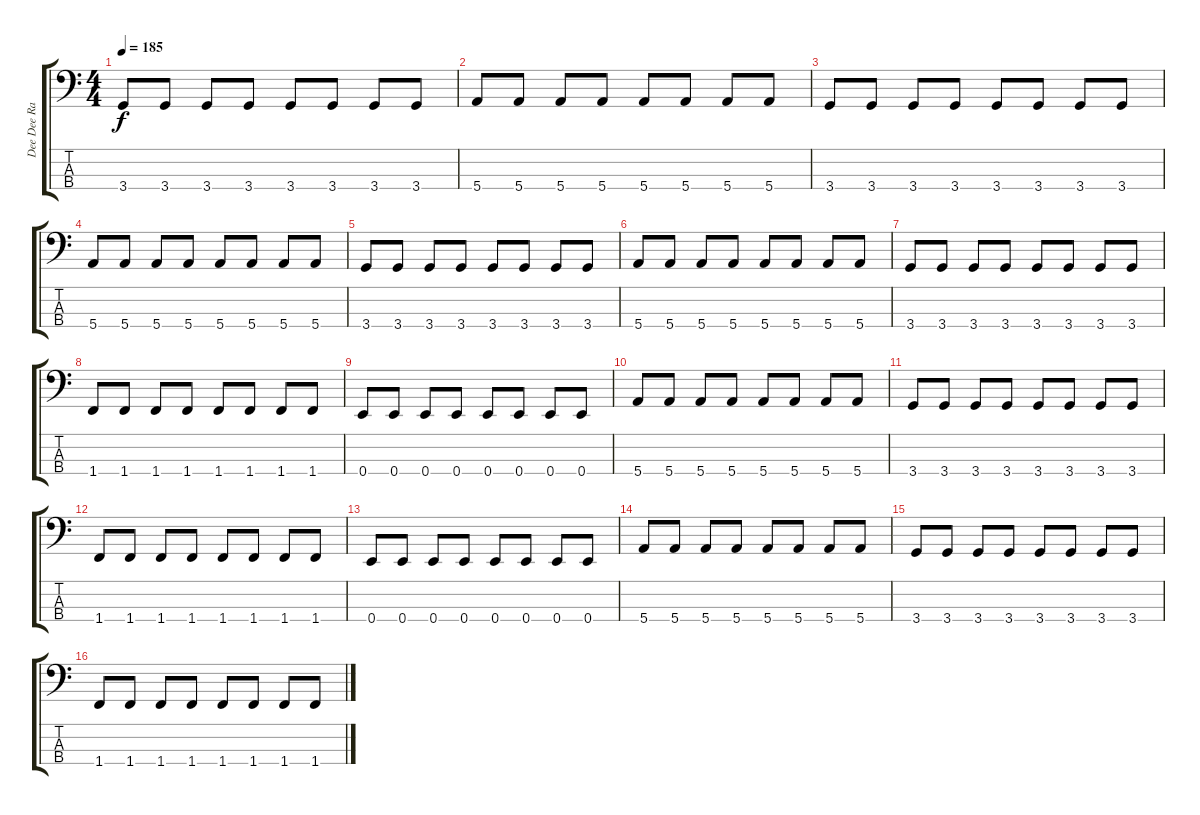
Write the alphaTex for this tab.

\track ("Dee Dee Ramone" "Dee Dee Ra") {instrument electricbasspick}
\staff {score tabs}
\tuning (G2 D2 A1 E1) {hide}
\ts (4 4)
\tempo 185
\clef f4
\ks c
3.4.8{dy f} 3.4.8 3.4.8 3.4.8 3.4.8 3.4.8 3.4.8 3.4.8 |
5.4.8 5.4.8 5.4.8 5.4.8 5.4.8 5.4.8 5.4.8 5.4.8 |
3.4.8 3.4.8 3.4.8 3.4.8 3.4.8 3.4.8 3.4.8 3.4.8 |
5.4.8 5.4.8 5.4.8 5.4.8 5.4.8 5.4.8 5.4.8 5.4.8 |
3.4.8 3.4.8 3.4.8 3.4.8 3.4.8 3.4.8 3.4.8 3.4.8 |
5.4.8 5.4.8 5.4.8 5.4.8 5.4.8 5.4.8 5.4.8 5.4.8 |
3.4.8 3.4.8 3.4.8 3.4.8 3.4.8 3.4.8 3.4.8 3.4.8 |
1.4.8 1.4.8 1.4.8 1.4.8 1.4.8 1.4.8 1.4.8 1.4.8 |
0.4.8 0.4.8 0.4.8 0.4.8 0.4.8 0.4.8 0.4.8 0.4.8 |
5.4.8 5.4.8 5.4.8 5.4.8 5.4.8 5.4.8 5.4.8 5.4.8 |
3.4.8 3.4.8 3.4.8 3.4.8 3.4.8 3.4.8 3.4.8 3.4.8 |
1.4.8 1.4.8 1.4.8 1.4.8 1.4.8 1.4.8 1.4.8 1.4.8 |
0.4.8 0.4.8 0.4.8 0.4.8 0.4.8 0.4.8 0.4.8 0.4.8 |
5.4.8 5.4.8 5.4.8 5.4.8 5.4.8 5.4.8 5.4.8 5.4.8 |
3.4.8 3.4.8 3.4.8 3.4.8 3.4.8 3.4.8 3.4.8 3.4.8 |
1.4.8 1.4.8 1.4.8 1.4.8 1.4.8 1.4.8 1.4.8 1.4.8
